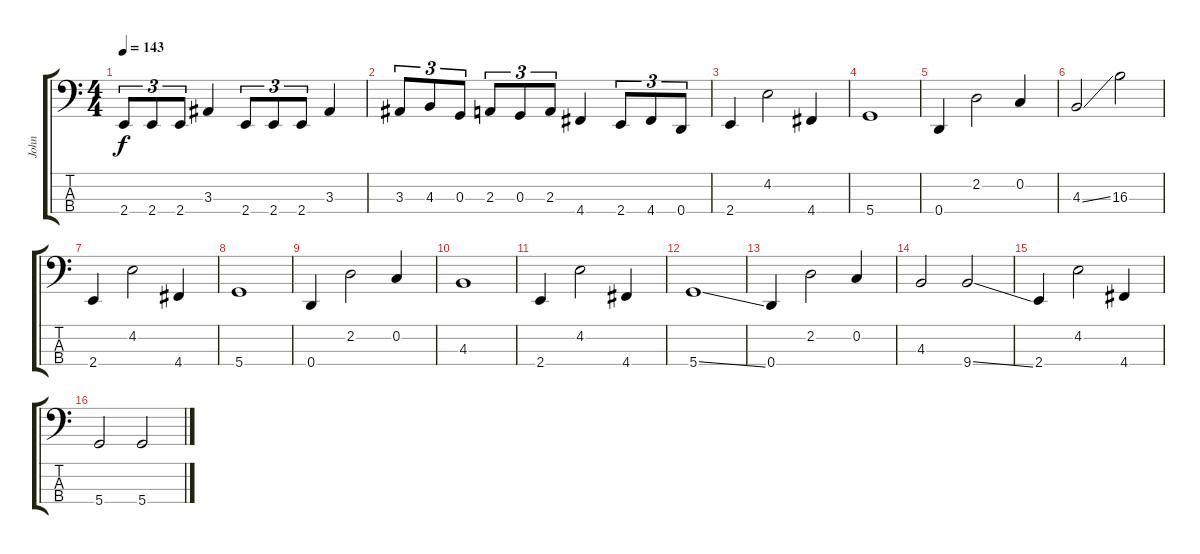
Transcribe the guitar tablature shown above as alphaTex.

\track ("John" "John") {instrument electricbassfinger}
\staff {score tabs}
\tuning (F2 C2 G1 D1) {hide}
\ts (4 4)
\tempo 143
\clef f4
\ks c
2.4.8{tu (3 2) dy f} 2.4.8{tu (3 2)} 2.4.8{tu (3 2)} 3.3.4 2.4.8{tu (3 2)} 2.4.8{tu (3 2)} 2.4.8{tu (3 2)} 3.3.4 |
3.3.8{tu (3 2)} 4.3.8{tu (3 2)} 0.3.8{tu (3 2)} 2.3.8{tu (3 2)} 0.3.8{tu (3 2)} 2.3.8{tu (3 2)} 4.4.4 2.4.8{tu (3 2)} 4.4.8{tu (3 2)} 0.4.8{tu (3 2)} |
2.4.4 4.2.2 4.4.4 |
5.4.1 |
0.4.4 2.2.2 0.2.4 |
4.3{ss}.2 16.3.2 |
2.4.4 4.2.2 4.4.4 |
5.4.1 |
0.4.4 2.2.2 0.2.4 |
4.3.1 |
2.4.4 4.2.2 4.4.4 |
5.4{ss}.1 |
0.4.4 2.2.2 0.2.4 |
4.3.2 9.4{ss}.2 |
2.4.4 4.2.2 4.4.4 |
5.4.2 5.4{ss}.2
